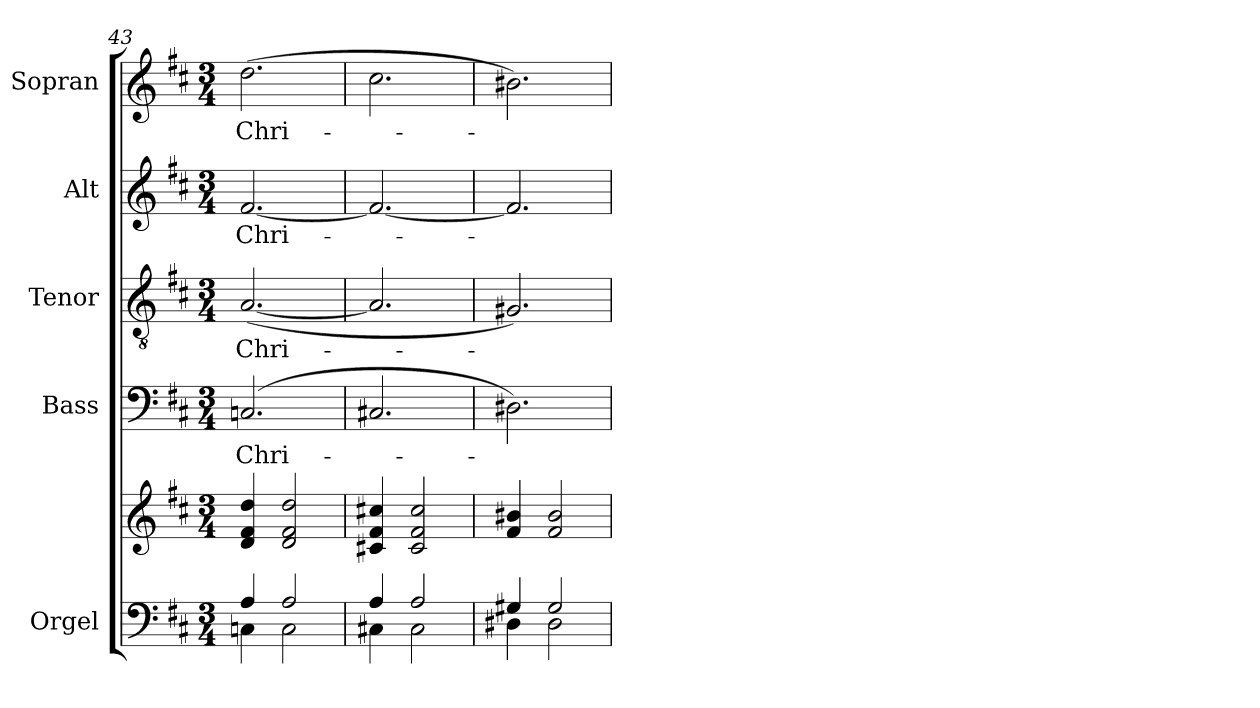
**kern	**kern	**kern	**text	**kern	**text	**kern	**text	**kern	**text
*part5	*part5	*part4	*part4	*part3	*part3	*part2	*part2	*part1	*part1
*staff6	*staff5	*staff4	*staff4	*staff3	*staff3	*staff2	*staff2	*staff1	*staff1
*I"Orgel	*	*I"Bass	*	*I"Tenor	*	*I"Alt	*	*I"Sopran	*
*I'Org.	*	*I'B	*	*I'T	*	*I'A	*	*I'S	*
*clefF4	*clefG2	*clefF4	*	*clefGv2	*	*clefG2	*	*clefG2	*
*k[f#c#]	*k[f#c#]	*k[f#c#]	*	*k[f#c#]	*	*k[f#c#]	*	*k[f#c#]	*
*D:	*D:	*D:	*	*D:	*	*D:	*	*D:	*
*M3/4	*M3/4	*M3/4	*	*M3/4	*	*M3/4	*	*M3/4	*
=43	=43	=43	=43	=43	=43	=43	=43	=43	=43
*^	*	*	*	*	*	*	*	*	*
!	!	!	!	!LO:LY:b	!	!LO:LY:b	!	!LO:LY:b	!	!LO:LY:b
4A/	4Cn\	4d/ 4f#/ 4dd/	(2.Cn/	Chri-	([2.A/	Chri-	[2.f#/	Chri-	(>2.dd\	Chri-
2A/	2C\	2d/ 2f#/ 2dd/	.	.	.	.	.	.	.	.
=44	=44	=44	=44	=44	=44	=44	=44	=44	=44	=44
4A/	4C#X\	4c#X/ 4f#/ 4cc#X/	2.C#X/	.	2.A/]	.	2.f#/_	.	2.cc#\	.
2A/	2C#\	2c#/ 2f#/ 2cc#/	.	.	.	.	.	.	.	.
=45	=45	=45	=45	=45	=45	=45	=45	=45	=45	=45
4G#X/	4D#X\	4f#/ 4b#X/	2.D#X\)	.	2.G#X/)	.	2.f#/]	.	2.b#X\)	.
2G#/	2D#\	2f#/ 2b#/	.	.	.	.	.	.	.	.
*v	*v	*	*	*	*	*	*	*	*	*
=	=	=	=	=	=	=	=	=	=
*-	*-	*-	*-	*-	*-	*-	*-	*-	*-
